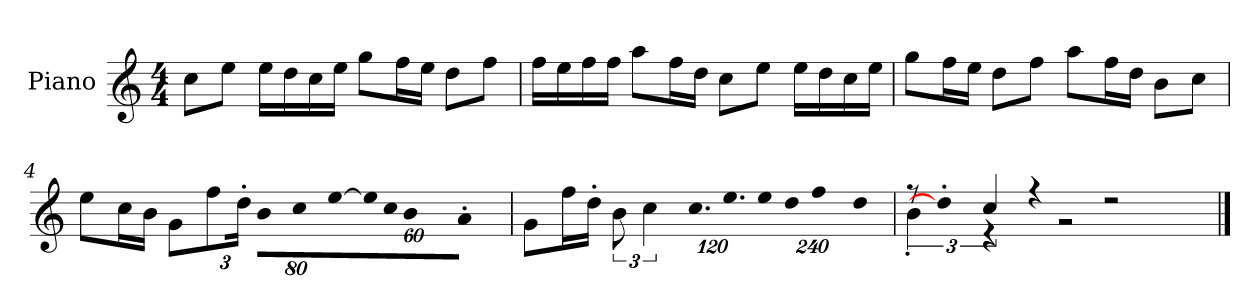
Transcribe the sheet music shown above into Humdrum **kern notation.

**kern
*part1
*staff1
*I"Piano
*I'P-no
*clefG2
*k[]
*M4/4
*MM90
=1
8cc\L
8ee\J
16ee\LL
16dd\
16cc\
16ee\JJ
8gg\L
16ff\L
16ee\JJ
8dd\L
8ff\J
=2
16ff\LL
16ee\
16ff\
16ff\JJ
8aa\L
16ff\L
16dd\JJ
8cc\L
8ee\J
16ee\LL
16dd\
16cc\
16ee\JJ
=3
8gg\L
16ff\L
16ee\JJ
8dd\L
8ff\J
8aa\L
16ff\L
16dd\JJ
8b\L
8cc\J
!!LO:LB:g=z
=4
8ee\L
16cc\L
16b\JJ
8g\L
*Xbrackettup
12ff\
24dd'\Jk
!LO:N:vis=8
640%71b\L
!LO:N:vis=8
640%71cc\
!LO:N:vis=8
[640%71ee\
!LO:N:vis=32
1920%53ee\LL]
!LO:N:vis=32
1920%53cc\J
!LO:N:vis=16
1920%107b\
!LO:N:vis=16
1920%107a'\JJ
=5
8g\L
16ff\L
16dd'\JJ
*brackettup
12b\
6cc\
*Xbrackettup
!LO:N:vis=16.
960%103cc\LL
!LO:N:vis=16.
960%103ee\
!LO:N:vis=16
1920%137ee\
!LO:N:vis=16
1920%137dd\
!LO:N:vis=32
640%23ff\K
[384%41dd\J
=6
*brackettup
*^
12r	4b'\
1920dd'\]	.
6cc/	.
.	4r
4r	.
.	2r
2r	.
.	1920ryy
*v	*v
==
*-
